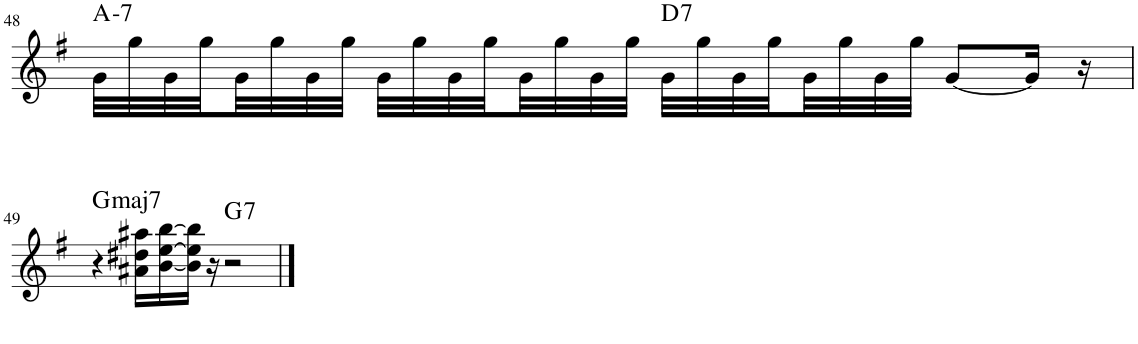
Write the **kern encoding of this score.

**kern	**harte
*part1	*part1
*staff1	*
*I"Piano	*
*I'Pno.	*
!!LO:PB:g=z
*clefG2	*
*k[f#]	*
*M4/4	*
=48	=48
!	!LO:H:kt=7
32g\LLL	A:min7
32gg\	.
32g\	.
32gg\	.
32g\	.
32gg\	.
32g\	.
32gg\JJJ	.
32g\LLL	.
32gg\	.
32g\	.
32gg\	.
32g\	.
32gg\	.
32g\	.
32gg\JJJ	.
!	!LO:H:kt=7
32g\LLL	D:7
32gg\	.
32g\	.
32gg\	.
32g\	.
32gg\	.
32g\	.
32gg\JJJ	.
[8g/L	.
16g/Jk]	.
16r	.
!!LO:LB:g=z
=49	=49
!	!LO:H:kt=maj7
4r	G:maj7
16a#X\ 16dd#X\ 16aa#X\LL	.
[16b\ [16ee\ [16bb\	.
16b\] 16ee\] 16bb\]JJ	.
16r	.
!	!LO:H:kt=7
2r	G:7
==	==
*-	*-
